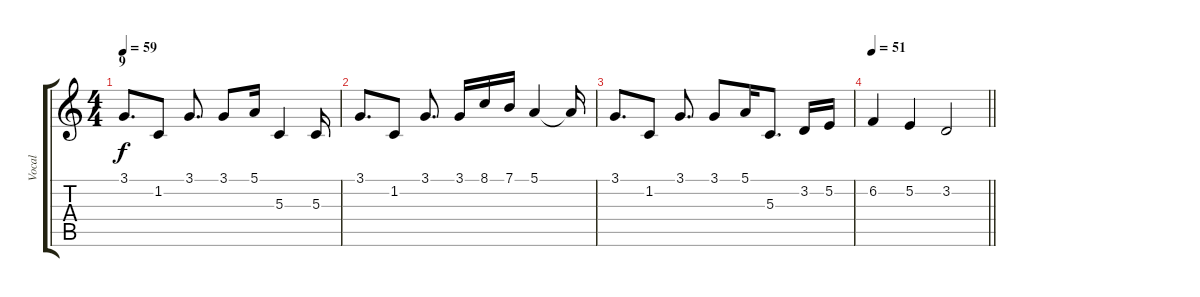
\track ("Vocal" "Vocal") {instrument altosax}
\staff {score tabs}
\tuning (E4 B3 G3 D3 A2 E2) {hide}
\ts (4 4)
\section ("" "9")
\tempo 59
\clef g2
\ks c
3.1.8{d dy f} 1.2.8 3.1.8{d} 3.1.8 5.1.16 5.3.4 5.3.16 |
3.1.8{d} 1.2.8 3.1.8{d} 3.1.16 8.1.16 7.1.16 5.1.4 5.1{t}.16 |
3.1.8{d} 1.2.8 3.1.8{d} 3.1.8 5.1.16 5.3.8{d} 3.2.16 5.2.16 |
\tempo 51
\barLineRight lightlight
6.2.4 5.2.4 3.2.2
